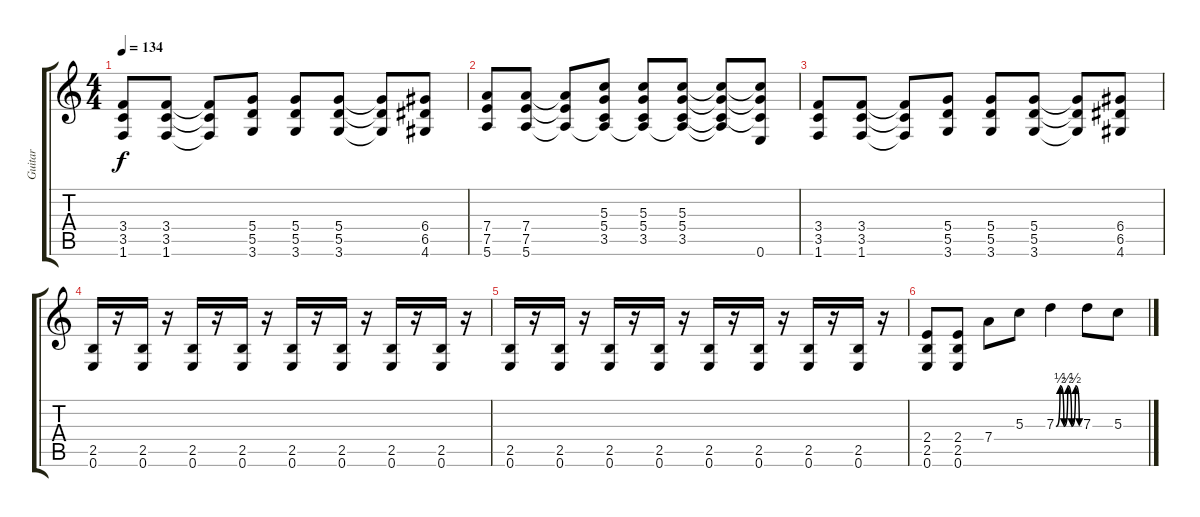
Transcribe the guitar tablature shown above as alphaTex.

\track ("Guitar" "Guitar") {instrument distortionguitar}
\staff {score tabs}
\tuning (E4 B3 G3 D3 A2 E2) {hide}
\ts (4 4)
\tempo 134
\clef g2
\ks c
(3.4 3.5 1.6).8{dy f} (3.4 3.5 1.6).8 (3.4{t} 3.5{t} 1.6{t}).8 (5.4 5.5 3.6).8 (5.4 5.5 3.6).8 (5.4 5.5 3.6).8 (5.4{t} 5.5{t} 3.6{t}).8 (6.4 6.5 4.6).8 |
(7.4 7.5 5.6).8 (7.4 7.5 5.6).8 (7.4{t} 7.5{t} 5.6{t}).8 (5.3 5.4 3.5 5.6{t}).8 (5.3 5.4 3.5 5.6{t}).8 (5.3 5.4 3.5 5.6{t}).8 (5.3{t} 5.4{t} 3.5{t} 5.6{t}).8 (5.3{t} 5.4{t} 3.5{t} 0.6).8 |
(3.4 3.5 1.6).8 (3.4 3.5 1.6).8 (3.4{t} 3.5{t} 1.6{t}).8 (5.4 5.5 3.6).8 (5.4 5.5 3.6).8 (5.4 5.5 3.6).8 (5.4{t} 5.5{t} 3.6{t}).8 (6.4 6.5 4.6).8 |
(2.5 0.6).16 r.16 (2.5 0.6).16 r.16 (2.5 0.6).16 r.16 (2.5 0.6).16 r.16 (2.5 0.6).16 r.16 (2.5 0.6).16 r.16 (2.5 0.6).16 r.16 (2.5 0.6).16 r.16 |
(2.5 0.6).16 r.16 (2.5 0.6).16 r.16 (2.5 0.6).16 r.16 (2.5 0.6).16 r.16 (2.5 0.6).16 r.16 (2.5 0.6).16 r.16 (2.5 0.6).16 r.16 (2.5 0.6).16 r.16 |
(2.4 2.5 0.6).8 (2.4 2.5 0.6).8 7.4.8 5.3.8 7.3{be (custom 0 0 10 2 20 0 30 2 40 0 50 2 60 0)}.4 7.3.8 5.3.8
